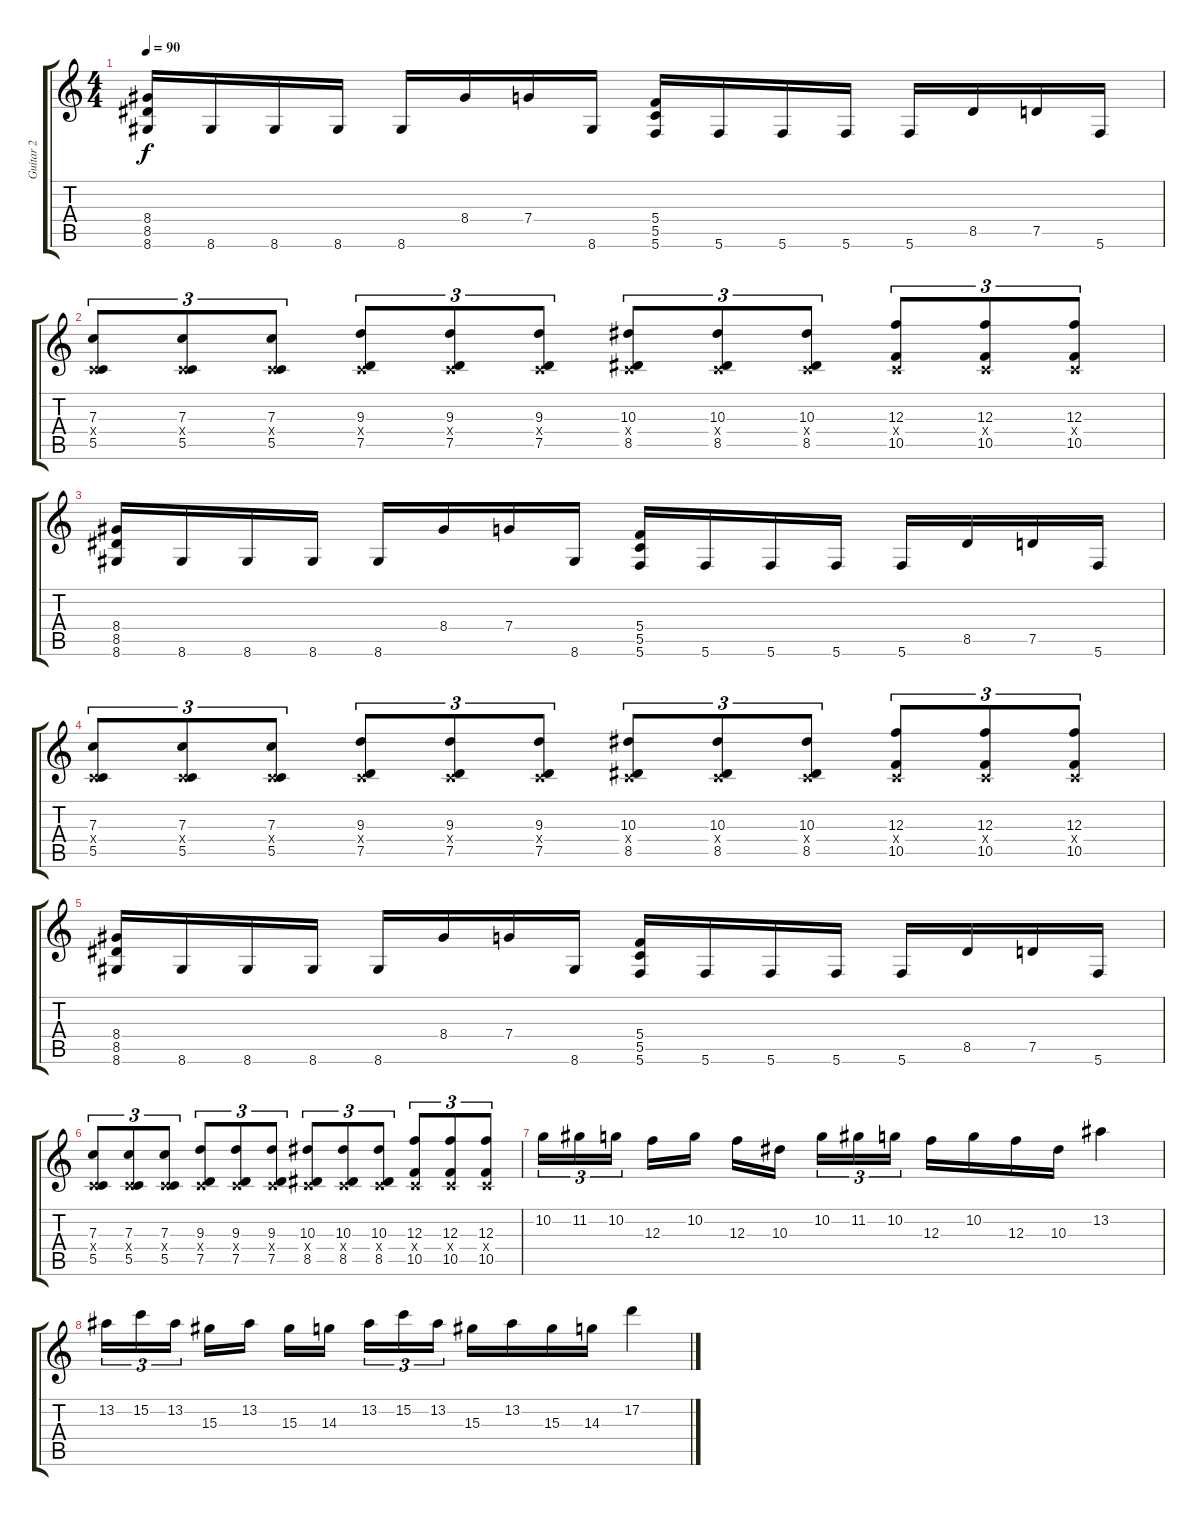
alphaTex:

\track ("Guitar 2" "Guitar 2") {instrument distortionguitar}
\staff {score tabs}
\tuning (D4 A3 F3 C3 G2 C2) {hide}
\ts (4 4)
\tempo 90
\clef g2
\ks c
(8.4 8.5 8.6).16{dy f} 8.6.16 8.6.16 8.6.16 8.6.16 8.4.16 7.4.16 8.6.16 (5.4 5.5 5.6).16 5.6.16 5.6.16 5.6.16 5.6.16 8.5.16 7.5.16 5.6.16 |
(7.3 0.4{x} 5.5).8{tu (3 2)} (7.3 0.4{x} 5.5).8{tu (3 2)} (7.3 0.4{x} 5.5).8{tu (3 2)} (9.3 0.4{x} 7.5).8{tu (3 2)} (9.3 0.4{x} 7.5).8{tu (3 2)} (9.3 0.4{x} 7.5).8{tu (3 2)} (10.3 0.4{x} 8.5).8{tu (3 2)} (10.3 0.4{x} 8.5).8{tu (3 2)} (10.3 0.4{x} 8.5).8{tu (3 2)} (12.3 0.4{x} 10.5).8{tu (3 2)} (12.3 0.4{x} 10.5).8{tu (3 2)} (12.3 0.4{x} 10.5).8{tu (3 2)} |
(8.4 8.5 8.6).16 8.6.16 8.6.16 8.6.16 8.6.16 8.4.16 7.4.16 8.6.16 (5.4 5.5 5.6).16 5.6.16 5.6.16 5.6.16 5.6.16 8.5.16 7.5.16 5.6.16 |
(7.3 0.4{x} 5.5).8{tu (3 2)} (7.3 0.4{x} 5.5).8{tu (3 2)} (7.3 0.4{x} 5.5).8{tu (3 2)} (9.3 0.4{x} 7.5).8{tu (3 2)} (9.3 0.4{x} 7.5).8{tu (3 2)} (9.3 0.4{x} 7.5).8{tu (3 2)} (10.3 0.4{x} 8.5).8{tu (3 2)} (10.3 0.4{x} 8.5).8{tu (3 2)} (10.3 0.4{x} 8.5).8{tu (3 2)} (12.3 0.4{x} 10.5).8{tu (3 2)} (12.3 0.4{x} 10.5).8{tu (3 2)} (12.3 0.4{x} 10.5).8{tu (3 2)} |
(8.4 8.5 8.6).16 8.6.16 8.6.16 8.6.16 8.6.16 8.4.16 7.4.16 8.6.16 (5.4 5.5 5.6).16 5.6.16 5.6.16 5.6.16 5.6.16 8.5.16 7.5.16 5.6.16 |
(7.3 0.4{x} 5.5).8{tu (3 2)} (7.3 0.4{x} 5.5).8{tu (3 2)} (7.3 0.4{x} 5.5).8{tu (3 2)} (9.3 0.4{x} 7.5).8{tu (3 2)} (9.3 0.4{x} 7.5).8{tu (3 2)} (9.3 0.4{x} 7.5).8{tu (3 2)} (10.3 0.4{x} 8.5).8{tu (3 2)} (10.3 0.4{x} 8.5).8{tu (3 2)} (10.3 0.4{x} 8.5).8{tu (3 2)} (12.3 0.4{x} 10.5).8{tu (3 2)} (12.3 0.4{x} 10.5).8{tu (3 2)} (12.3 0.4{x} 10.5).8{tu (3 2)} |
10.2.16{tu (3 2)} 11.2.16{tu (3 2)} 10.2.16{tu (3 2)} 12.3.16 10.2.16 12.3.16 10.3.16 10.2.16{tu (3 2)} 11.2.16{tu (3 2)} 10.2.16{tu (3 2)} 12.3.16 10.2.16 12.3.16 10.3.16 13.2.4 |
13.2.16{tu (3 2)} 15.2.16{tu (3 2)} 13.2.16{tu (3 2)} 15.3.16 13.2.16 15.3.16 14.3.16 13.2.16{tu (3 2)} 15.2.16{tu (3 2)} 13.2.16{tu (3 2)} 15.3.16 13.2.16 15.3.16 14.3.16 17.2.4
